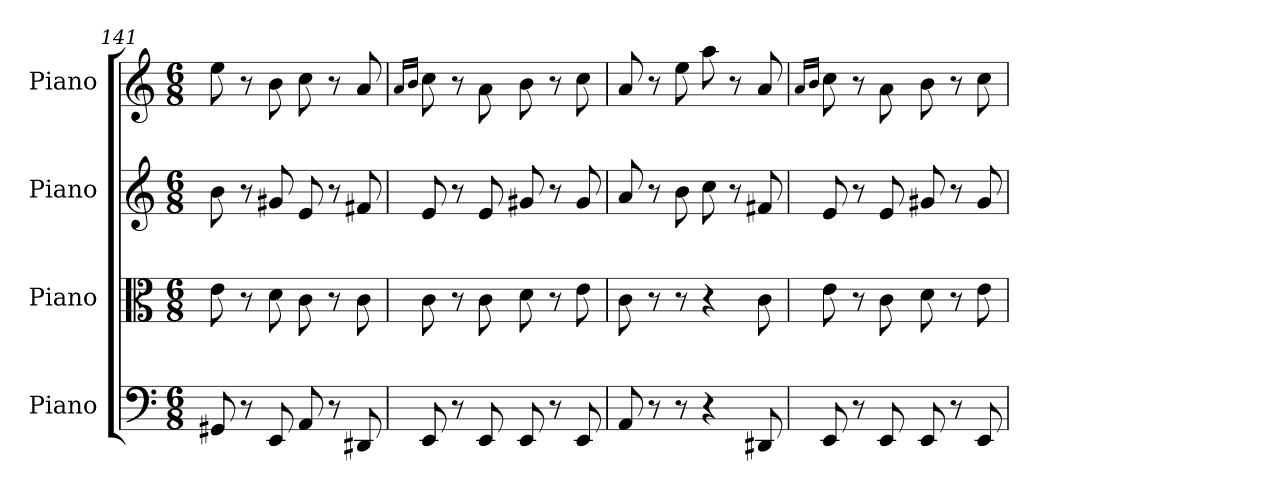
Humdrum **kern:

**kern	**kern	**kern	**kern
*part4	*part3	*part2	*part1
*staff4	*staff3	*staff2	*staff1
*I"Piano	*I"Piano	*I"Piano	*I"Piano
*I'Pno	*I'Pno	*I'Pno	*I'Pno
!!LO:LB:g=z
*clefF4	*clefC3	*clefG2	*clefG2
*k[]	*k[]	*k[]	*k[]
*M6/8	*M6/8	*M6/8	*M6/8
=141	=141	=141	=141
8GG#X/	8e\	8b\	8ee\
8r	8r	8r	8r
8EE/	8d\	8g#X/	8b\
8AA/	8c\	8e/	8cc\
8r	8r	8r	8r
8DD#X/	8c\	8f#X/	8a/
=142	=142	=142	=142
.	.	.	16qa/LL
.	.	.	16qb/JJ
8EE/	8c\	8e/	8cc\
8r	8r	8r	8r
8EE/	8c\	8e/	8a\
8EE/	8d\	8g#X/	8b\
8r	8r	8r	8r
8EE/	8e\	8g#/	8cc\
=143	=143	=143	=143
8AA/	8c\	8a/	8a/
8r	8r	8r	8r
8r	8r	8b\	8ee\
4r	4r	8cc\	8aa\
.	.	8r	8r
8DD#X/	8c\	8f#X/	8a/
=144	=144	=144	=144
.	.	.	16qa/LL
.	.	.	16qb/JJ
8EE/	8e\	8e/	8cc\
8r	8r	8r	8r
8EE/	8c\	8e/	8a\
8EE/	8d\	8g#X/	8b\
8r	8r	8r	8r
8EE/	8e\	8g#/	8cc\
=	=	=	=
*-	*-	*-	*-
